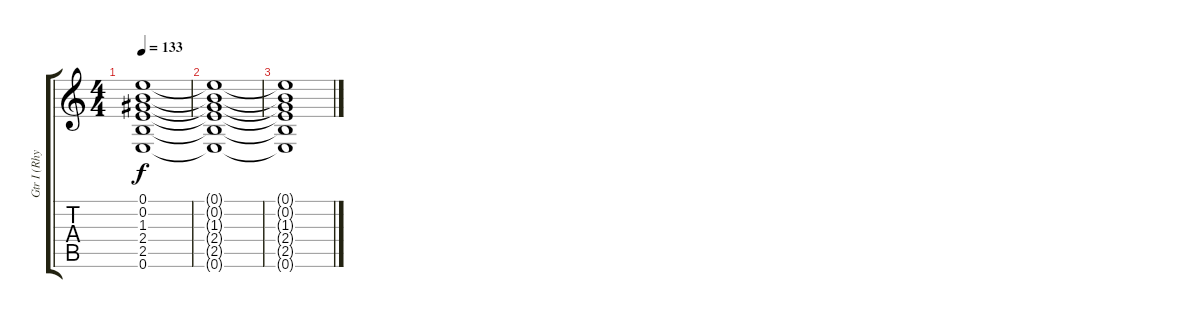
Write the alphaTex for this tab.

\track ("Gtr I (Rhythm)" "Gtr I (Rhy") {instrument distortionguitar}
\staff {score tabs}
\tuning (E4 B3 G3 D3 A2 E2) {hide}
\ts (4 4)
\tempo 133
\clef g2
\ks c
(0.1{t} 0.2{t} 1.3{t} 2.4{t} 2.5{t} 0.6{t}).1{dy f} |
(0.1{t} 0.2{t} 1.3{t} 2.4{t} 2.5{t} 0.6{t}).1 |
(0.1{t} 0.2{t} 1.3{t} 2.4{t} 2.5{t} 0.6{t}).1
